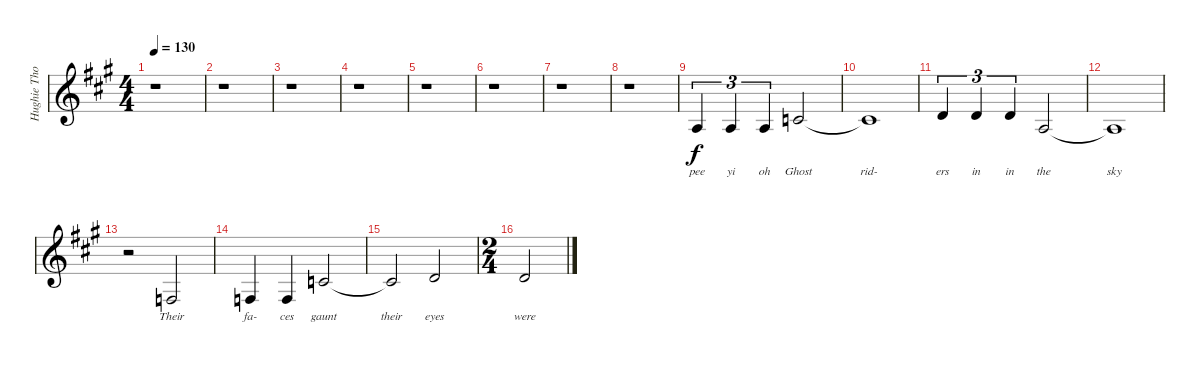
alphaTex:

\track ("Hughie Thomasson Vocals" "Hughie Tho") {instrument violin}
\staff {score}
\tuning (E4 B3 G3 D3 A2 E2) {hide}
\ts (4 4)
\tempo 130
\clef g2
\ks f#minor
r.1{dy f} |
r.1 |
r.1 |
r.1 |
r.1 |
r.1 |
r.1 |
r.1 |
2.3.4{tu (3 2) lyrics (0 "pee") lyrics (1 "") lyrics (2 "") lyrics (3 "") lyrics (4 "")} 2.3.4{tu (3 2) lyrics (0 "yi") lyrics (1 "") lyrics (2 "") lyrics (3 "") lyrics (4 "")} 2.3.4{tu (3 2) lyrics (0 "oh") lyrics (1 "") lyrics (2 "") lyrics (3 "") lyrics (4 "")} 1.2.2{lyrics (0 "Ghost") lyrics (1 "") lyrics (2 "") lyrics (3 "") lyrics (4 "")} |
1.2{t}.1{lyrics (0 "rid-") lyrics (1 "") lyrics (2 "") lyrics (3 "") lyrics (4 "")} |
3.2.4{tu (3 2) lyrics (0 "ers") lyrics (1 "") lyrics (2 "") lyrics (3 "") lyrics (4 "")} 3.2.4{tu (3 2) lyrics (0 "in") lyrics (1 "") lyrics (2 "") lyrics (3 "") lyrics (4 "")} 3.2.4{tu (3 2) lyrics (0 "in") lyrics (1 "") lyrics (2 "") lyrics (3 "") lyrics (4 "")} 2.3.2{lyrics (0 "the") lyrics (1 "") lyrics (2 "") lyrics (3 "") lyrics (4 "")} |
2.3{t}.1{lyrics (0 "sky") lyrics (1 "") lyrics (2 "") lyrics (3 "") lyrics (4 "")} |
r.2 3.4.2{lyrics (0 "Their") lyrics (1 "") lyrics (2 "") lyrics (3 "") lyrics (4 "")} |
3.4.4{lyrics (0 "fa-") lyrics (1 "") lyrics (2 "") lyrics (3 "") lyrics (4 "")} 3.4.4{lyrics (0 "ces") lyrics (1 "") lyrics (2 "") lyrics (3 "") lyrics (4 "")} 1.2.2{lyrics (0 "gaunt") lyrics (1 "") lyrics (2 "") lyrics (3 "") lyrics (4 "")} |
1.2{t}.2{lyrics (0 "their") lyrics (1 "") lyrics (2 "") lyrics (3 "") lyrics (4 "")} 3.2.2{lyrics (0 "eyes") lyrics (1 "") lyrics (2 "") lyrics (3 "") lyrics (4 "")} |
\ts (2 4)
3.2.2{lyrics (0 "were") lyrics (1 "") lyrics (2 "") lyrics (3 "") lyrics (4 "")}
